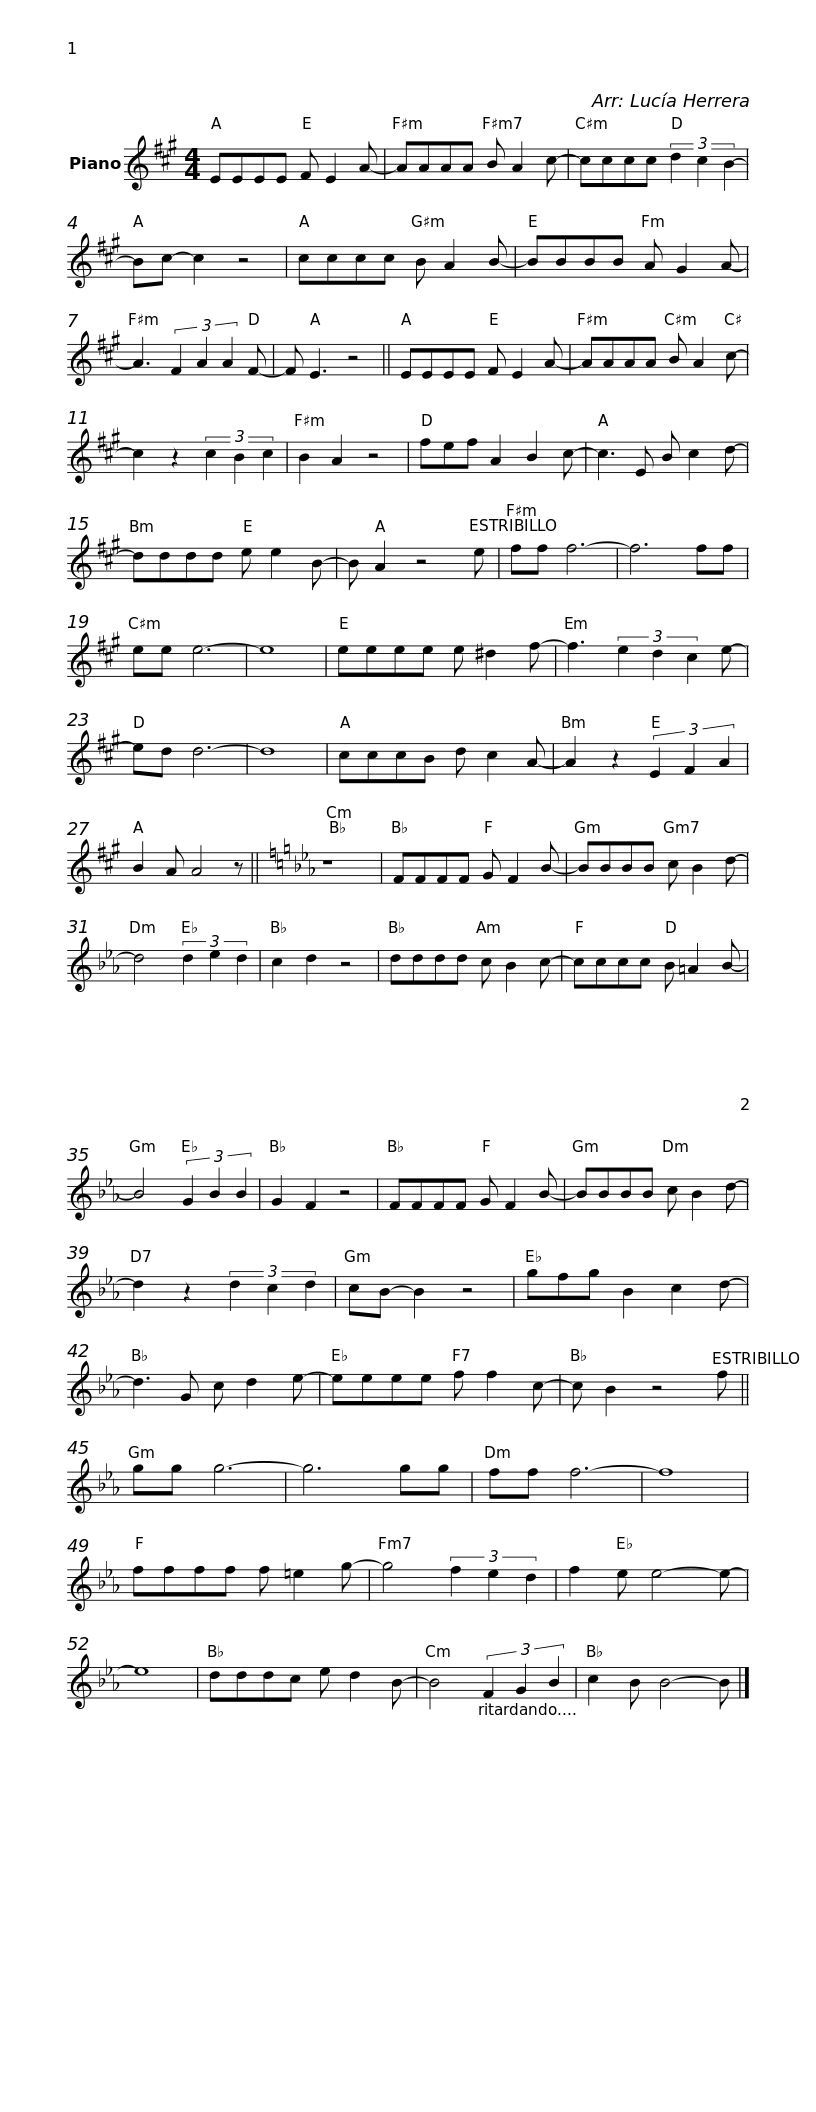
X:1
L:1/8
M:4/4
I:linebreak $
K:A
V:1 treble
V:1
 EEEE F E2 A- | AAAA B A2 c- | cccc (3d2 c2 B2- | Bc- c2 z4 | cccc B A2 B- | %5
 BBBB A G2 A- |$ A3 (3F2 A2 A2 F- | F E3 z4 || EEEE F E2 A- | AAAA B A2 c- | %10
 c2 z2 (3c2 B2 c2 | B2 A2 z4 | fef A2 B2 c- |$ c3 E B c2 d- | dddd e e2 B- | %15
 B A2 z4 e | ff f6- | f6 ff | ee e6- | e8 | %20
 eeee e ^d2 f- |$ f3 (3e2 d2 c2 e- | ed d6- | d8 | cccB d c2 A- | %25
 A2 z2 (3E2 F2 A2 | B2 A A4 z ||[K:Eb] z8 | FFFF G F2 B- |$ BBBB c B2 d- | %30
 d4 (3d2 e2 d2 | c2 d2 z4 | dddd c B2 c- | cccc B =A2 B- | B4 (3G2 B2 B2 | %35
 G2 F2 z4 |$ FFFF G F2 B- | BBBB c B2 d- | d2 z2 (3d2 c2 d2 | cB- B2 z4 | %40
 gfg B2 c2 d- | d3 G c d2 e- | eeee f f2 c- |$ c B2 z4 f || gg g6- | %45
 g6 gg | ff f6- | f8 | ffff f =e2 g- | g4 (3f2 e2 d2 | %50
 f2 e e4- e- | e8 |$ dddc e d2 B- | B4 (3F2 G2 B2 | c2 B B4- B |] %55
